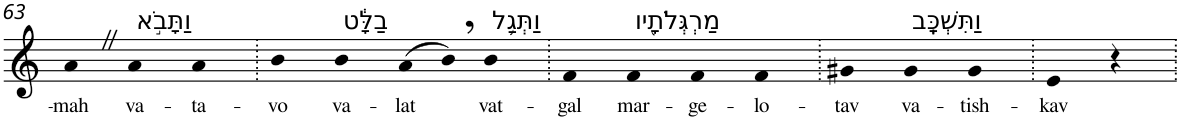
**kern	**text
*part1	*part1
*staff1	*staff1
*I"Piano	*
*I'Pno	*
!!LO:PB:g=z
*clefG2	*
*k[]	*
=63	=63
!	!LO:LY:b
4aZ	-mah
!LO:TX:a:t=וַתָּבֹ֣א	!
!	!LO:LY:b
4a	va-
!	!LO:LY:b
4a	-ta-
=64.	=64.
!	!LO:LY:b
4b	-vo
!LO:TX:a:t=בַלָּ֔ט	!
!	!LO:LY:b
4b	va-
!	!LO:LY:b
(>8a	-lat
8b,)	.
!LO:TX:a:t=וַתְּגַ֥ל	!
!	!LO:LY:b
4b	vat-
=65.	=65.
!	!LO:LY:b
4f	-gal
!LO:TX:a:t=מַרְגְּלֹתָ֖יו	!
!	!LO:LY:b
4f	mar-
!	!LO:LY:b
4f	-ge-
!	!LO:LY:b
4f	-lo-
=66.	=66.
!	!LO:LY:b
4g#X	-tav
!LO:TX:a:t=וַתִּשְׁכָּֽב	!
!	!LO:LY:b
4g#	va-
!	!LO:LY:b
4g#	-tish-
=67.	=67.
!	!LO:LY:b
4e	-kav
4r	.
=.	=.
*-	*-
